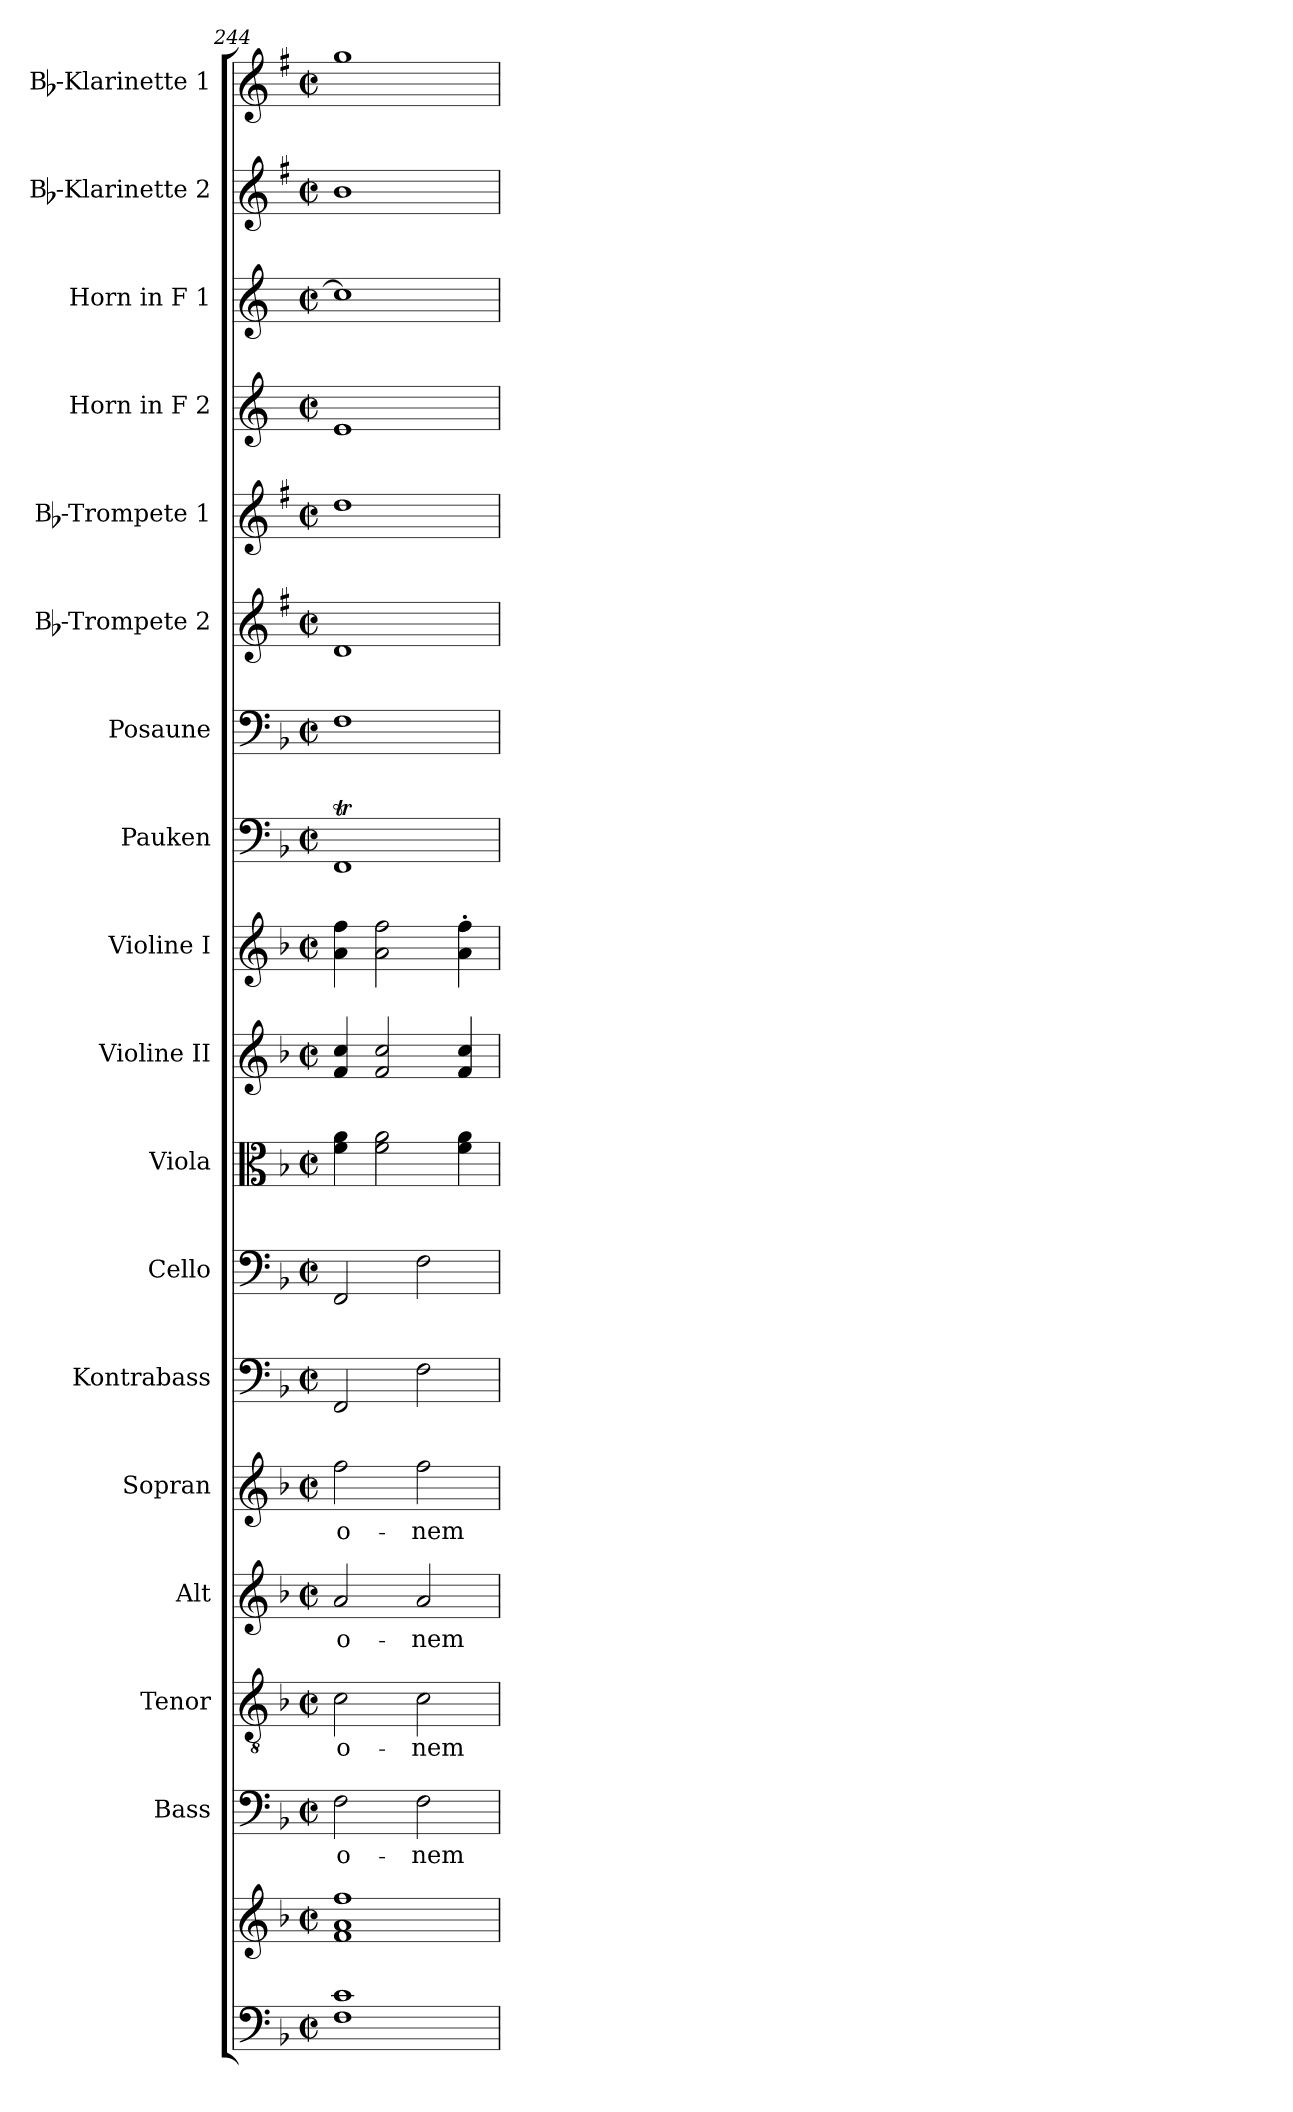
**kern	**kern	**kern	**text	**kern	**text	**kern	**text	**kern	**text	**kern	**kern	**kern	**kern	**kern	**kern	**kern	**kern	**kern	**kern	**kern	**kern	**kern
*part18	*part18	*part17	*part17	*part16	*part16	*part15	*part15	*part14	*part14	*part13	*part12	*part11	*part10	*part9	*part8	*part7	*part6	*part5	*part4	*part3	*part2	*part1
*staff19	*staff18	*staff17	*staff17	*staff16	*staff16	*staff15	*staff15	*staff14	*staff14	*staff13	*staff12	*staff11	*staff10	*staff9	*staff8	*staff7	*staff6	*staff5	*staff4	*staff3	*staff2	*staff1
*	*	*I"Bass	*	*I"Tenor	*	*I"Alt	*	*I"Sopran	*	*I"Kontrabass	*I"Cello	*I"Viola	*I"Violine II	*I"Violine I	*I"Pauken	*I"Posaune	*I"Bb-Trompete 2	*I"Bb-Trompete 1	*I"Horn in F 2	*I"Horn in F 1	*I"Bb-Klarinette 2	*I"Bb-Klarinette 1
*	*	*I'B.	*	*I'T.	*	*I'A.	*	*I'S.	*	*I'Kb.	*	*I'Vla.	*I'Vl. II	*I'Vl. I	*I'Pk.	*I'Pos.	*I'Bb Trp. 2	*I'Bb Trp. 1	*	*	*I'Bb Kl. 2	*I'Bb Kl. 1
*clefF4	*clefG2	*clefF4	*	*clefGv2	*	*clefG2	*	*clefG2	*	*clefF4	*clefF4	*clefC3	*clefG2	*clefG2	*clefF4	*clefF4	*clefG2	*clefG2	*clefG2	*clefG2	*clefG2	*clefG2
*	*	*	*	*	*	*	*	*	*	*ITrd7c12	*	*	*	*	*	*	*ITrd1c2	*ITrd1c2	*ITrd4c7	*ITrd4c7	*ITrd1c2	*ITrd1c2
*k[b-]	*k[b-]	*k[b-]	*	*k[b-]	*	*k[b-]	*	*k[b-]	*	*k[b-]	*k[b-]	*k[b-]	*k[b-]	*k[b-]	*k[b-]	*k[b-]	*k[b-]	*k[b-]	*k[b-]	*k[b-]	*k[b-]	*k[b-]
*F:	*F:	*F:	*	*F:	*	*F:	*	*F:	*	*F:	*F:	*F:	*F:	*F:	*F:	*F:	*F:	*F:	*F:	*F:	*F:	*F:
*M2/2	*M2/2	*M2/2	*	*M2/2	*	*M2/2	*	*M2/2	*	*M2/2	*M2/2	*M2/2	*M2/2	*M2/2	*M2/2	*M2/2	*M2/2	*M2/2	*M2/2	*M2/2	*M2/2	*M2/2
*met(c|)	*met(c|)	*met(c|)	*	*met(c|)	*	*met(c|)	*	*met(c|)	*	*met(c|)	*met(c|)	*met(c|)	*met(c|)	*met(c|)	*met(c|)	*met(c|)	*met(c|)	*met(c|)	*met(c|)	*met(c|)	*met(c|)	*met(c|)
=244	=244	=244	=244	=244	=244	=244	=244	=244	=244	=244	=244	=244	=244	=244	=244	=244	=244	=244	=244	=244	=244	=244
!	!	!	!LO:LY:b	!	!LO:LY:b	!	!LO:LY:b	!	!LO:LY:b	!	!	!	!	!	!	!	!	!	!	!	!	!
1F 1c	1f 1a 1ff	2F\	-o-	2c\	-o-	2a/	-o-	2ff\	-o-	2FFF/	2FF/	4f\ 4a\	4f/ 4cc/	4a\ 4ff\	1FFT	1F	1c	1cc	1A	1f]	1a	1ff
.	.	.	.	.	.	.	.	.	.	.	.	2f\ 2a\	2f/ 2cc/	2a\ 2ff\	.	.	.	.	.	.	.	.
!	!	!	!LO:LY:b	!	!LO:LY:b	!	!LO:LY:b	!	!LO:LY:b	!	!	!	!	!	!	!	!	!	!	!	!	!
.	.	2F\	-nem	2c\	-nem	2a/	-nem	2ff\	-nem	2FF\	2F\	.	.	.	.	.	.	.	.	.	.	.
.	.	.	.	.	.	.	.	.	.	.	.	4f\ 4a\	4f/ 4cc/	4a\'> 4ff\'>	.	.	.	.	.	.	.	.
=	=	=	=	=	=	=	=	=	=	=	=	=	=	=	=	=	=	=	=	=	=	=
*-	*-	*-	*-	*-	*-	*-	*-	*-	*-	*-	*-	*-	*-	*-	*-	*-	*-	*-	*-	*-	*-	*-
